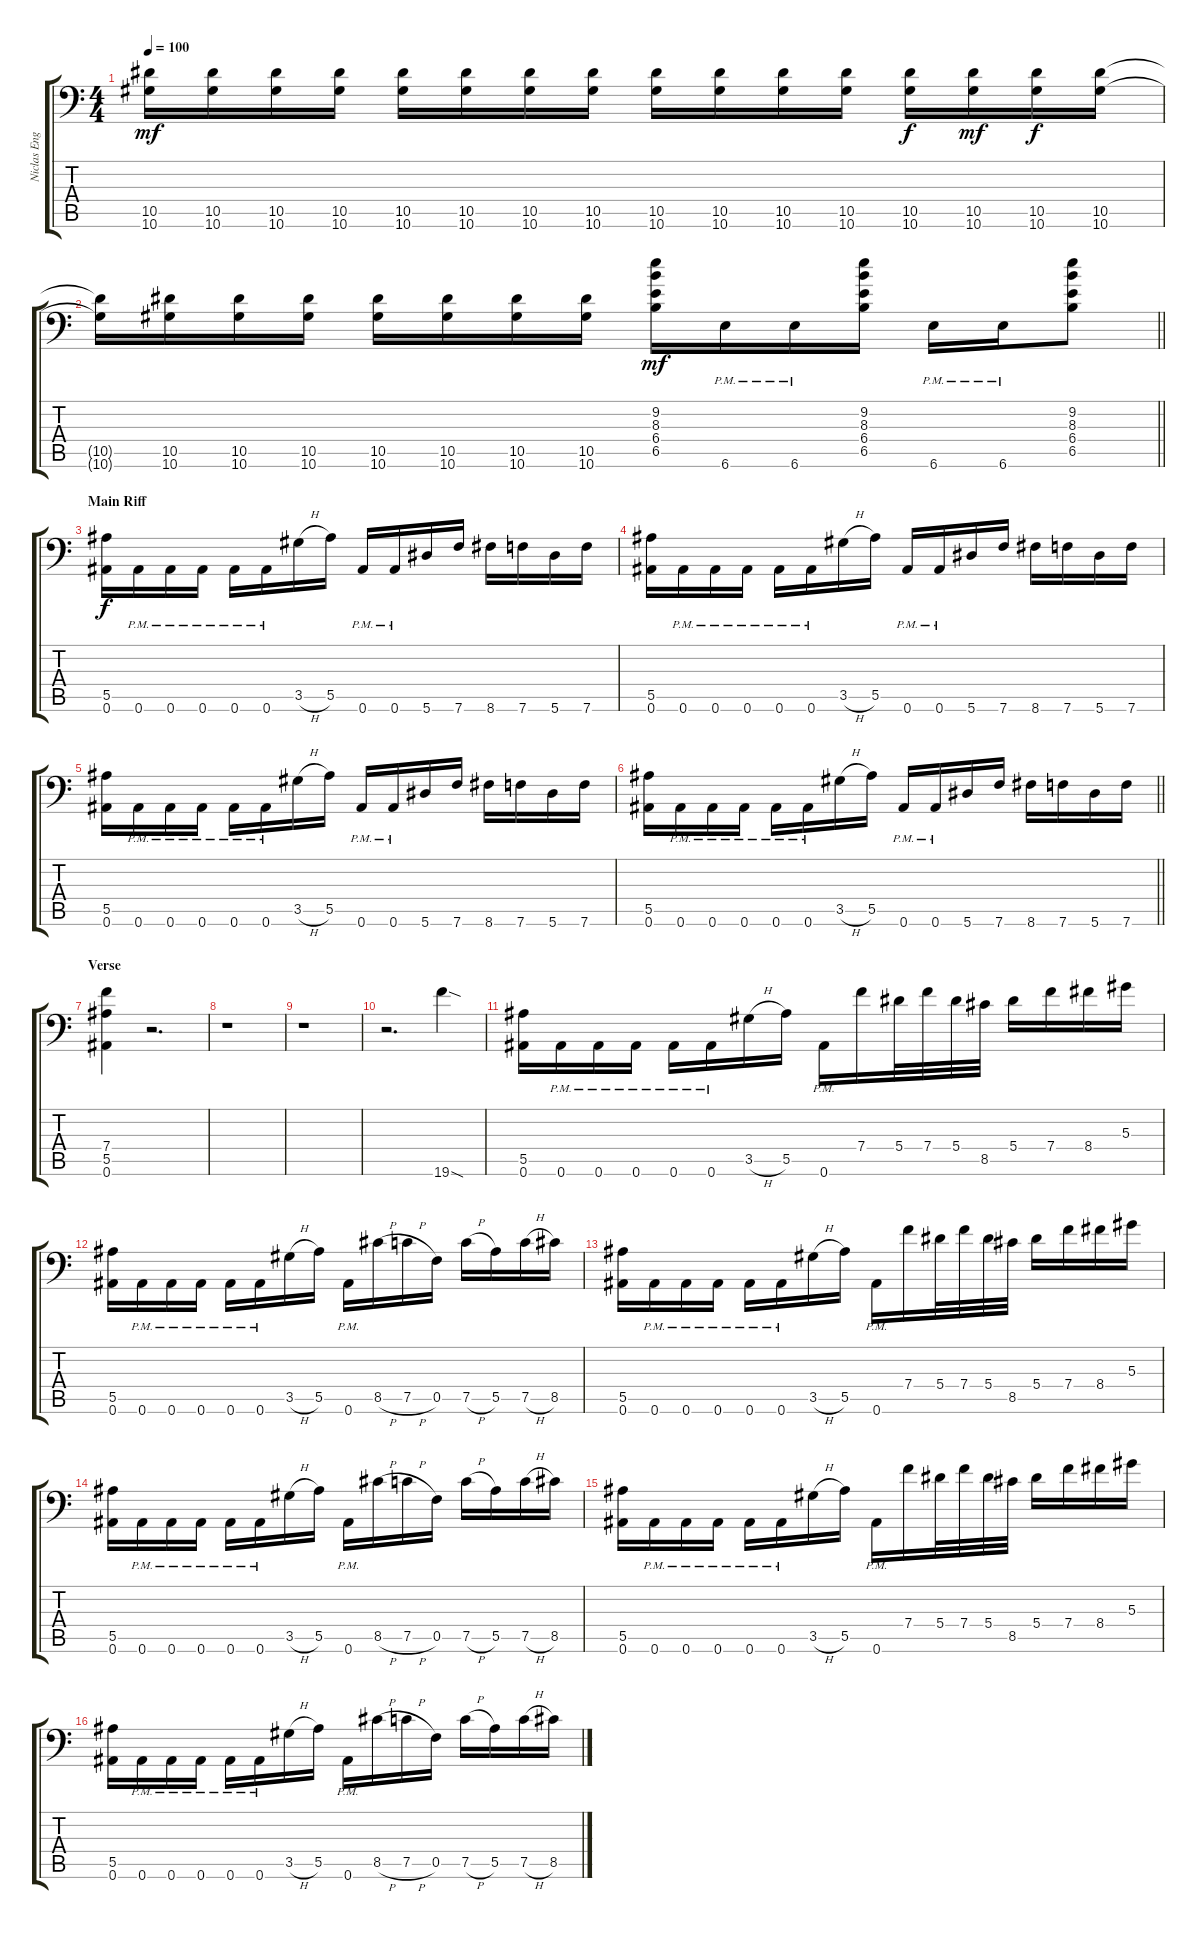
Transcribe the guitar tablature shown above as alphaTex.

\track ("Niclas Engelin" "Niclas Eng") {instrument distortionguitar}
\staff {score tabs}
\tuning (C4 G3 Eb3 Bb2 F2 Bb1) {hide}
\ts (4 4)
\tempo 100
\clef f4
\ks c
(10.5 10.6).16{dy mf} (10.5 10.6).16 (10.5 10.6).16 (10.5 10.6).16 (10.5 10.6).16 (10.5 10.6).16 (10.5 10.6).16 (10.5 10.6).16 (10.5 10.6).16 (10.5 10.6).16 (10.5 10.6).16 (10.5 10.6).16 (10.5 10.6).16{dy f} (10.5 10.6).16{dy mf} (10.5 10.6).16{dy f} (10.5 10.6).16 |
\barLineRight lightlight
(10.5{t} 10.6{t}).16 (10.5 10.6).16 (10.5 10.6).16 (10.5 10.6).16 (10.5 10.6).16 (10.5 10.6).16 (10.5 10.6).16 (10.5 10.6).16 (9.2 8.3 6.4 6.5).16{dy mf} 6.6{pm}.16 6.6{pm}.16 (9.2 8.3 6.4 6.5).16 6.6{pm}.16 6.6{pm}.16 (9.2 8.3 6.4 6.5).8 |
\section ("" "Main Riff")
(5.5 0.6).16{dy f} 0.6{pm}.16 0.6{pm}.16 0.6{pm}.16 0.6{pm}.16 0.6{pm}.16 3.5{h}.16 5.5.16 0.6{pm}.16 0.6{pm}.16 5.6.16 7.6.16 8.6.16 7.6.16 5.6.16 7.6.16 |
(5.5 0.6).16 0.6{pm}.16 0.6{pm}.16 0.6{pm}.16 0.6{pm}.16 0.6{pm}.16 3.5{h}.16 5.5.16 0.6{pm}.16 0.6{pm}.16 5.6.16 7.6.16 8.6.16 7.6.16 5.6.16 7.6.16 |
(5.5 0.6).16 0.6{pm}.16 0.6{pm}.16 0.6{pm}.16 0.6{pm}.16 0.6{pm}.16 3.5{h}.16 5.5.16 0.6{pm}.16 0.6{pm}.16 5.6.16 7.6.16 8.6.16 7.6.16 5.6.16 7.6.16 |
\barLineRight lightlight
(5.5 0.6).16 0.6{pm}.16 0.6{pm}.16 0.6{pm}.16 0.6{pm}.16 0.6{pm}.16 3.5{h}.16 5.5.16 0.6{pm}.16 0.6{pm}.16 5.6.16 7.6.16 8.6.16 7.6.16 5.6.16 7.6.16 |
\section ("" "Verse")
(7.4 5.5 0.6).4 r.2{d} |
r.1 |
r.1 |
r.2{d} 19.6{sod}.4 |
(5.5 0.6).16 0.6{pm}.16 0.6{pm}.16 0.6{pm}.16 0.6{pm}.16 0.6{pm}.16 3.5{h}.16 5.5.16 0.6{pm}.16 7.4.16 5.4.32 7.4.32 5.4.32 8.5.32 5.4.16 7.4.16 8.4.16 5.3.16 |
(5.5 0.6).16 0.6{pm}.16 0.6{pm}.16 0.6{pm}.16 0.6{pm}.16 0.6{pm}.16 3.5{h}.16 5.5.16 0.6{pm}.16 8.5{h}.16 7.5{h}.16 0.5.16 7.5{h}.16 5.5.16 7.5{h}.16 8.5.16 |
(5.5 0.6).16 0.6{pm}.16 0.6{pm}.16 0.6{pm}.16 0.6{pm}.16 0.6{pm}.16 3.5{h}.16 5.5.16 0.6{pm}.16 7.4.16 5.4.32 7.4.32 5.4.32 8.5.32 5.4.16 7.4.16 8.4.16 5.3.16 |
(5.5 0.6).16 0.6{pm}.16 0.6{pm}.16 0.6{pm}.16 0.6{pm}.16 0.6{pm}.16 3.5{h}.16 5.5.16 0.6{pm}.16 8.5{h}.16 7.5{h}.16 0.5.16 7.5{h}.16 5.5.16 7.5{h}.16 8.5.16 |
(5.5 0.6).16 0.6{pm}.16 0.6{pm}.16 0.6{pm}.16 0.6{pm}.16 0.6{pm}.16 3.5{h}.16 5.5.16 0.6{pm}.16 7.4.16 5.4.32 7.4.32 5.4.32 8.5.32 5.4.16 7.4.16 8.4.16 5.3.16 |
(5.5 0.6).16 0.6{pm}.16 0.6{pm}.16 0.6{pm}.16 0.6{pm}.16 0.6{pm}.16 3.5{h}.16 5.5.16 0.6{pm}.16 8.5{h}.16 7.5{h}.16 0.5.16 7.5{h}.16 5.5.16 7.5{h}.16 8.5.16
